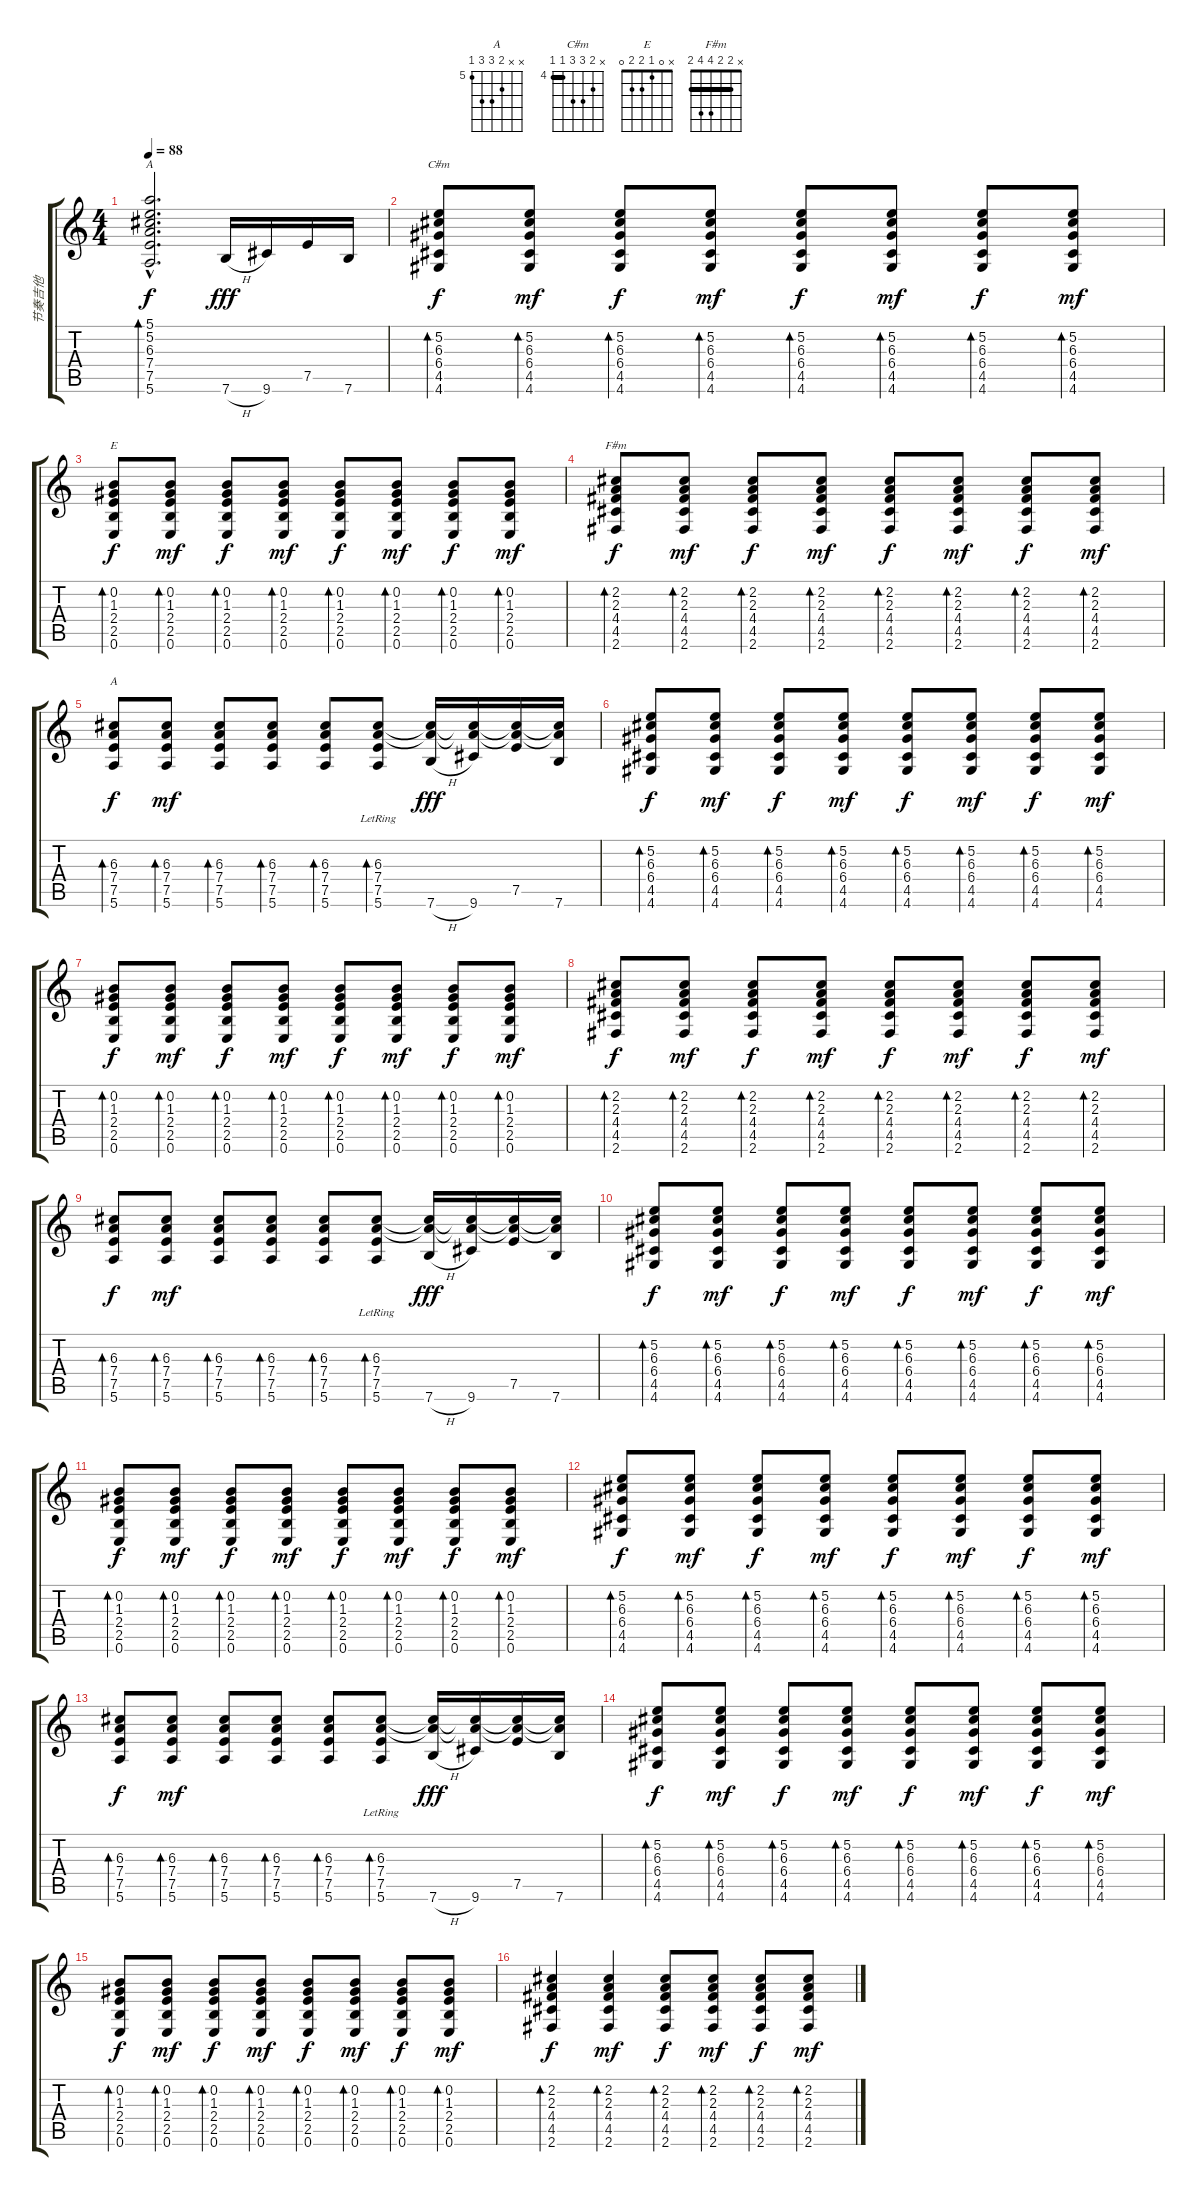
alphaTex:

\track ("节奏吉他" "节奏吉他") {instrument acousticguitarsteel}
\staff {score tabs}
\tuning (E4 B3 G3 D3 A2 E2) {hide}
\chord ("A" 5 5 6 7 7 5) {firstfret 5 barre 5}
\chord ("C#m" x 5 6 6 4 4) {firstfret 4 barre 4}
\chord ("E" x 0 1 2 2 0)
\chord ("F#m" x 2 2 4 4 2) {barre 2}
\chord ("A" x x 6 7 7 5) {firstfret 5}
\ts (4 4)
\tempo 88
\clef g2
\ks c
(5.1{hac} 5.2{hac} 6.3{hac} 7.4{hac} 7.5{hac} 5.6{hac}).2{d bd 120 ch "A" dy f} 7.6{h}.16{dy fff} 9.6.16 7.5.16 7.6.16 |
(5.2 6.3 6.4 4.5 4.6).8{bd 30 ch "C#m" dy f} (5.2 6.3 6.4 4.5 4.6).8{bd 30 dy mf} (5.2 6.3 6.4 4.5 4.6).8{bd 30 dy f} (5.2 6.3 6.4 4.5 4.6).8{bd 30 dy mf} (5.2 6.3 6.4 4.5 4.6).8{bd 30 dy f} (5.2 6.3 6.4 4.5 4.6).8{bd 30 dy mf} (5.2 6.3 6.4 4.5 4.6).8{bd 30 dy f} (5.2 6.3 6.4 4.5 4.6).8{bd 30 dy mf} |
(0.2 1.3 2.4 2.5 0.6).8{bd 30 ch "E" dy f} (0.2 1.3 2.4 2.5 0.6).8{bd 30 dy mf} (0.2 1.3 2.4 2.5 0.6).8{bd 30 dy f} (0.2 1.3 2.4 2.5 0.6).8{bd 30 dy mf} (0.2 1.3 2.4 2.5 0.6).8{bd 30 dy f} (0.2 1.3 2.4 2.5 0.6).8{bd 30 dy mf} (0.2 1.3 2.4 2.5 0.6).8{bd 30 dy f} (0.2 1.3 2.4 2.5 0.6).8{bd 30 dy mf} |
(2.2 2.3 4.4 4.5 2.6).8{bd 30 ch "F#m" dy f} (2.2 2.3 4.4 4.5 2.6).8{bd 30 dy mf} (2.2 2.3 4.4 4.5 2.6).8{bd 30 dy f} (2.2 2.3 4.4 4.5 2.6).8{bd 30 dy mf} (2.2 2.3 4.4 4.5 2.6).8{bd 30 dy f} (2.2 2.3 4.4 4.5 2.6).8{bd 30 dy mf} (2.2 2.3 4.4 4.5 2.6).8{bd 30 dy f} (2.2 2.3 4.4 4.5 2.6).8{bd 30 dy mf} |
(6.3 7.4 7.5 5.6).8{bd 30 ch "A" dy f} (6.3 7.4 7.5 5.6).8{bd 30 dy mf} (6.3 7.4 7.5 5.6).8{bd 30} (6.3 7.4 7.5 5.6).8{bd 30} (6.3 7.4 7.5 5.6).8{bd 30} (6.3{lr} 7.4{lr} 7.5{lr} 5.6).8{bd 30} (6.3{t} 7.4{t} 7.6{h}).16{dy fff} (6.3{t} 7.4{t} 9.6).16 (6.3{t} 7.4{t} 7.5).16 (6.3{t} 7.4{t} 7.6).16 |
(5.2 6.3 6.4 4.5 4.6).8{bd 30 dy f} (5.2 6.3 6.4 4.5 4.6).8{bd 30 dy mf} (5.2 6.3 6.4 4.5 4.6).8{bd 30 dy f} (5.2 6.3 6.4 4.5 4.6).8{bd 30 dy mf} (5.2 6.3 6.4 4.5 4.6).8{bd 30 dy f} (5.2 6.3 6.4 4.5 4.6).8{bd 30 dy mf} (5.2 6.3 6.4 4.5 4.6).8{bd 30 dy f} (5.2 6.3 6.4 4.5 4.6).8{bd 30 dy mf} |
(0.2 1.3 2.4 2.5 0.6).8{bd 30 dy f} (0.2 1.3 2.4 2.5 0.6).8{bd 30 dy mf} (0.2 1.3 2.4 2.5 0.6).8{bd 30 dy f} (0.2 1.3 2.4 2.5 0.6).8{bd 30 dy mf} (0.2 1.3 2.4 2.5 0.6).8{bd 30 dy f} (0.2 1.3 2.4 2.5 0.6).8{bd 30 dy mf} (0.2 1.3 2.4 2.5 0.6).8{bd 30 dy f} (0.2 1.3 2.4 2.5 0.6).8{bd 30 dy mf} |
(2.2 2.3 4.4 4.5 2.6).8{bd 30 dy f} (2.2 2.3 4.4 4.5 2.6).8{bd 30 dy mf} (2.2 2.3 4.4 4.5 2.6).8{bd 30 dy f} (2.2 2.3 4.4 4.5 2.6).8{bd 30 dy mf} (2.2 2.3 4.4 4.5 2.6).8{bd 30 dy f} (2.2 2.3 4.4 4.5 2.6).8{bd 30 dy mf} (2.2 2.3 4.4 4.5 2.6).8{bd 30 dy f} (2.2 2.3 4.4 4.5 2.6).8{bd 30 dy mf} |
(6.3 7.4 7.5 5.6).8{bd 30 dy f} (6.3 7.4 7.5 5.6).8{bd 30 dy mf} (6.3 7.4 7.5 5.6).8{bd 30} (6.3 7.4 7.5 5.6).8{bd 30} (6.3 7.4 7.5 5.6).8{bd 30} (6.3{lr} 7.4{lr} 7.5{lr} 5.6).8{bd 30} (6.3{t} 7.4{t} 7.6{h}).16{dy fff} (6.3{t} 7.4{t} 9.6).16 (6.3{t} 7.4{t} 7.5).16 (6.3{t} 7.4{t} 7.6).16 |
(5.2 6.3 6.4 4.5 4.6).8{bd 30 dy f} (5.2 6.3 6.4 4.5 4.6).8{bd 30 dy mf} (5.2 6.3 6.4 4.5 4.6).8{bd 30 dy f} (5.2 6.3 6.4 4.5 4.6).8{bd 30 dy mf} (5.2 6.3 6.4 4.5 4.6).8{bd 30 dy f} (5.2 6.3 6.4 4.5 4.6).8{bd 30 dy mf} (5.2 6.3 6.4 4.5 4.6).8{bd 30 dy f} (5.2 6.3 6.4 4.5 4.6).8{bd 30 dy mf} |
(0.2 1.3 2.4 2.5 0.6).8{bd 30 dy f} (0.2 1.3 2.4 2.5 0.6).8{bd 30 dy mf} (0.2 1.3 2.4 2.5 0.6).8{bd 30 dy f} (0.2 1.3 2.4 2.5 0.6).8{bd 30 dy mf} (0.2 1.3 2.4 2.5 0.6).8{bd 30 dy f} (0.2 1.3 2.4 2.5 0.6).8{bd 30 dy mf} (0.2 1.3 2.4 2.5 0.6).8{bd 30 dy f} (0.2 1.3 2.4 2.5 0.6).8{bd 30 dy mf} |
(5.2 6.3 6.4 4.5 4.6).8{bd 30 dy f} (5.2 6.3 6.4 4.5 4.6).8{bd 30 dy mf} (5.2 6.3 6.4 4.5 4.6).8{bd 30 dy f} (5.2 6.3 6.4 4.5 4.6).8{bd 30 dy mf} (5.2 6.3 6.4 4.5 4.6).8{bd 30 dy f} (5.2 6.3 6.4 4.5 4.6).8{bd 30 dy mf} (5.2 6.3 6.4 4.5 4.6).8{bd 30 dy f} (5.2 6.3 6.4 4.5 4.6).8{bd 30 dy mf} |
(6.3 7.4 7.5 5.6).8{bd 30 dy f} (6.3 7.4 7.5 5.6).8{bd 30 dy mf} (6.3 7.4 7.5 5.6).8{bd 30} (6.3 7.4 7.5 5.6).8{bd 30} (6.3 7.4 7.5 5.6).8{bd 30} (6.3{lr} 7.4{lr} 7.5{lr} 5.6).8{bd 30} (6.3{t} 7.4{t} 7.6{h}).16{dy fff} (6.3{t} 7.4{t} 9.6).16 (6.3{t} 7.4{t} 7.5).16 (6.3{t} 7.4{t} 7.6).16 |
(5.2 6.3 6.4 4.5 4.6).8{bd 30 dy f} (5.2 6.3 6.4 4.5 4.6).8{bd 30 dy mf} (5.2 6.3 6.4 4.5 4.6).8{bd 30 dy f} (5.2 6.3 6.4 4.5 4.6).8{bd 30 dy mf} (5.2 6.3 6.4 4.5 4.6).8{bd 30 dy f} (5.2 6.3 6.4 4.5 4.6).8{bd 30 dy mf} (5.2 6.3 6.4 4.5 4.6).8{bd 30 dy f} (5.2 6.3 6.4 4.5 4.6).8{bd 30 dy mf} |
(0.2 1.3 2.4 2.5 0.6).8{bd 30 dy f} (0.2 1.3 2.4 2.5 0.6).8{bd 30 dy mf} (0.2 1.3 2.4 2.5 0.6).8{bd 30 dy f} (0.2 1.3 2.4 2.5 0.6).8{bd 30 dy mf} (0.2 1.3 2.4 2.5 0.6).8{bd 30 dy f} (0.2 1.3 2.4 2.5 0.6).8{bd 30 dy mf} (0.2 1.3 2.4 2.5 0.6).8{bd 30 dy f} (0.2 1.3 2.4 2.5 0.6).8{bd 30 dy mf} |
(2.2 2.3 4.4 4.5 2.6).4{bd 30 dy f} (2.2 2.3 4.4 4.5 2.6).4{bd 30 dy mf} (2.2 2.3 4.4 4.5 2.6).8{bd 30 dy f} (2.2 2.3 4.4 4.5 2.6).8{bd 30 dy mf} (2.2 2.3 4.4 4.5 2.6).8{bd 30 dy f} (2.2 2.3 4.4 4.5 2.6).8{bd 30 dy mf}
